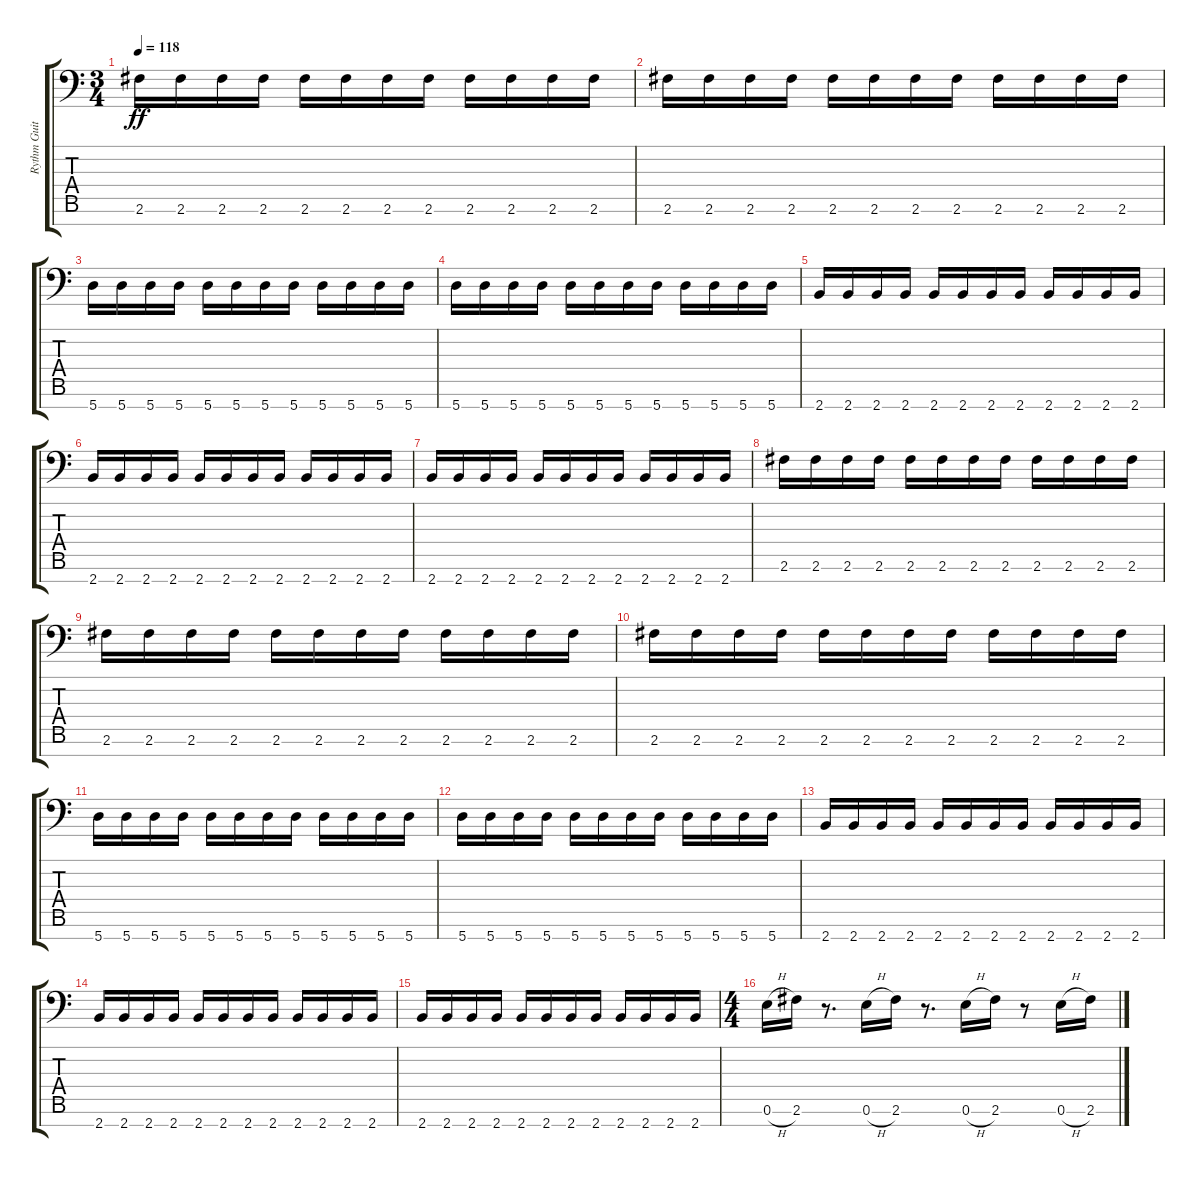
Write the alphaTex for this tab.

\track ("Rythm Guitar #2" "Rythm Guit") {instrument distortionguitar}
\staff {score tabs}
\tuning (D4 A3 E3 D3 A2 E2 A1) {hide}
\ts (3 4)
\tempo 118
\clef f4
\ks c
2.6.16{dy ff} 2.6.16 2.6.16 2.6.16 2.6.16 2.6.16 2.6.16 2.6.16 2.6.16 2.6.16 2.6.16 2.6.16 |
2.6.16 2.6.16 2.6.16 2.6.16 2.6.16 2.6.16 2.6.16 2.6.16 2.6.16 2.6.16 2.6.16 2.6.16 |
5.7.16 5.7.16 5.7.16 5.7.16 5.7.16 5.7.16 5.7.16 5.7.16 5.7.16 5.7.16 5.7.16 5.7.16 |
5.7.16 5.7.16 5.7.16 5.7.16 5.7.16 5.7.16 5.7.16 5.7.16 5.7.16 5.7.16 5.7.16 5.7.16 |
2.7.16 2.7.16 2.7.16 2.7.16 2.7.16 2.7.16 2.7.16 2.7.16 2.7.16 2.7.16 2.7.16 2.7.16 |
2.7.16 2.7.16 2.7.16 2.7.16 2.7.16 2.7.16 2.7.16 2.7.16 2.7.16 2.7.16 2.7.16 2.7.16 |
2.7.16 2.7.16 2.7.16 2.7.16 2.7.16 2.7.16 2.7.16 2.7.16 2.7.16 2.7.16 2.7.16 2.7.16 |
2.6.16 2.6.16 2.6.16 2.6.16 2.6.16 2.6.16 2.6.16 2.6.16 2.6.16 2.6.16 2.6.16 2.6.16 |
2.6.16 2.6.16 2.6.16 2.6.16 2.6.16 2.6.16 2.6.16 2.6.16 2.6.16 2.6.16 2.6.16 2.6.16 |
2.6.16 2.6.16 2.6.16 2.6.16 2.6.16 2.6.16 2.6.16 2.6.16 2.6.16 2.6.16 2.6.16 2.6.16 |
5.7.16 5.7.16 5.7.16 5.7.16 5.7.16 5.7.16 5.7.16 5.7.16 5.7.16 5.7.16 5.7.16 5.7.16 |
5.7.16 5.7.16 5.7.16 5.7.16 5.7.16 5.7.16 5.7.16 5.7.16 5.7.16 5.7.16 5.7.16 5.7.16 |
2.7.16 2.7.16 2.7.16 2.7.16 2.7.16 2.7.16 2.7.16 2.7.16 2.7.16 2.7.16 2.7.16 2.7.16 |
2.7.16 2.7.16 2.7.16 2.7.16 2.7.16 2.7.16 2.7.16 2.7.16 2.7.16 2.7.16 2.7.16 2.7.16 |
2.7.16 2.7.16 2.7.16 2.7.16 2.7.16 2.7.16 2.7.16 2.7.16 2.7.16 2.7.16 2.7.16 2.7.16 |
\ts (4 4)
\section ("" "")
0.6{h}.16 2.6.16 r.8{d} 0.6{h}.16 2.6.16 r.8{d} 0.6{h}.16 2.6.16 r.8 0.6{h}.16 2.6.16
